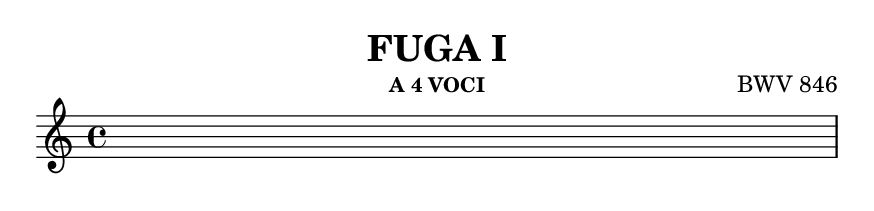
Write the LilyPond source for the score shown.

%% Generated by lilypond-book.py
%% Options: [exampleindent=10.16\mm,indent=0\mm,line-width=160\mm,noragged-right,papersize=a5,quote]
\include "lilypond-book-preamble.ly"


% ****************************************************************
% Start cut-&-pastable-section
% ****************************************************************



\paper {
  #(set-paper-size "a5")
  indent = 0\mm
  line-width = 160\mm
  % offset the left padding, also add 1mm as lilypond creates cropped
  % images with a little space on the right
  line-width = #(- line-width (* mm  3.000000) (* mm 1))
  ragged-right = ##f
  line-width = 160\mm - 2.0 * 10.16\mm
  % offset the left padding, also add 1mm as lilypond creates cropped
  % images with a little space on the right
  line-width = #(- line-width (* mm  3.000000) (* mm 1))
}

\layout {
  
}





% ****************************************************************
% ly snippet:
% ****************************************************************
\sourcefileline 1058
\book {
  \paper {
    indent = 0\mm
    scoreTitleMarkup = \markup {
      \fill-line {
        \null
        \override #`(direction . ,UP) {
          \dir-column {
            \center-align \fontsize #-1 \bold
              \fromproperty #'header:mycustomtext %% User-defined field
            \center-align \fontsize #4 \bold
              \fromproperty #'header:piece
          }
        }
        \fromproperty #'header:opus
      }
    }
  }
  \header { tagline = ##f }
  \score {
    { s1 }
    \header {
      piece = "FUGA I"
      mycustomtext = "A 4 VOCI" %% User-defined field
      opus = "BWV 846"
    }
  }
}



% ****************************************************************
% end ly snippet
% ****************************************************************
